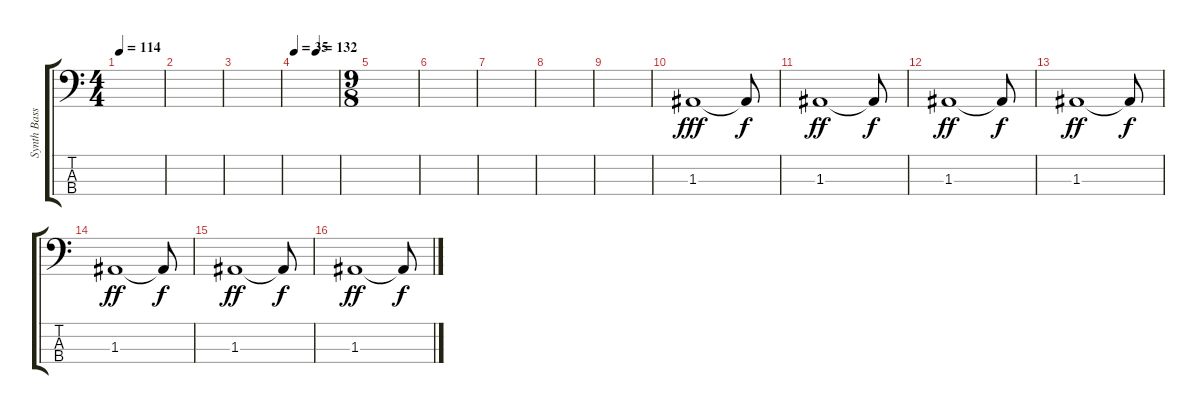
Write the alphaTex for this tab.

\track ("Synth Bass" "Synth Bass") {instrument synthbass1}
\staff {score tabs}
\tuning (G2 D2 A1 E1) {hide}
\ts (4 4)
\tempo 114
\clef f4
\ks c
|
|
|
\tempo 35
\tempo (132 0.5)
|
\ts (9 8)
|
|
|
|
|
1.3.1{dy fff} 1.3{t}.8{dy f} |
1.3.1{dy ff} 1.3{t}.8{dy f} |
1.3.1{dy ff} 1.3{t}.8{dy f} |
1.3.1{dy ff} 1.3{t}.8{dy f} |
1.3.1{dy ff} 1.3{t}.8{dy f} |
1.3.1{dy ff} 1.3{t}.8{dy f} |
1.3.1{dy ff} 1.3{t}.8{dy f}
